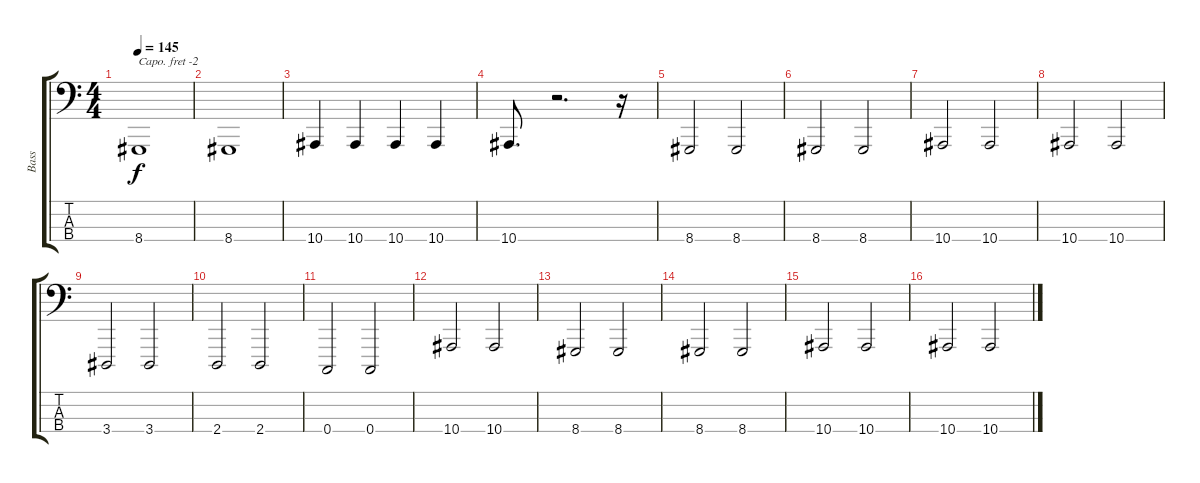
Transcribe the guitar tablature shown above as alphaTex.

\track ("Bass" "Bass") {instrument acousticgrandpiano}
\staff {score tabs}
\capo -2
\tuning (G2 D2 A1 D1) {hide}
\ts (4 4)
\tempo 145
\clef f4
\ks c
8.4.1{dy f} |
8.4.1 |
10.4.4 10.4.4 10.4.4 10.4.4 |
10.4.8{d} r.2{d} r.16 |
8.4.2 8.4.2 |
8.4.2 8.4.2 |
10.4.2 10.4.2 |
10.4.2 10.4.2 |
3.4.2 3.4.2 |
2.4.2 2.4.2 |
0.4.2 0.4.2 |
10.4.2 10.4.2 |
8.4.2 8.4.2 |
8.4.2 8.4.2 |
10.4.2 10.4.2 |
10.4.2 10.4.2
